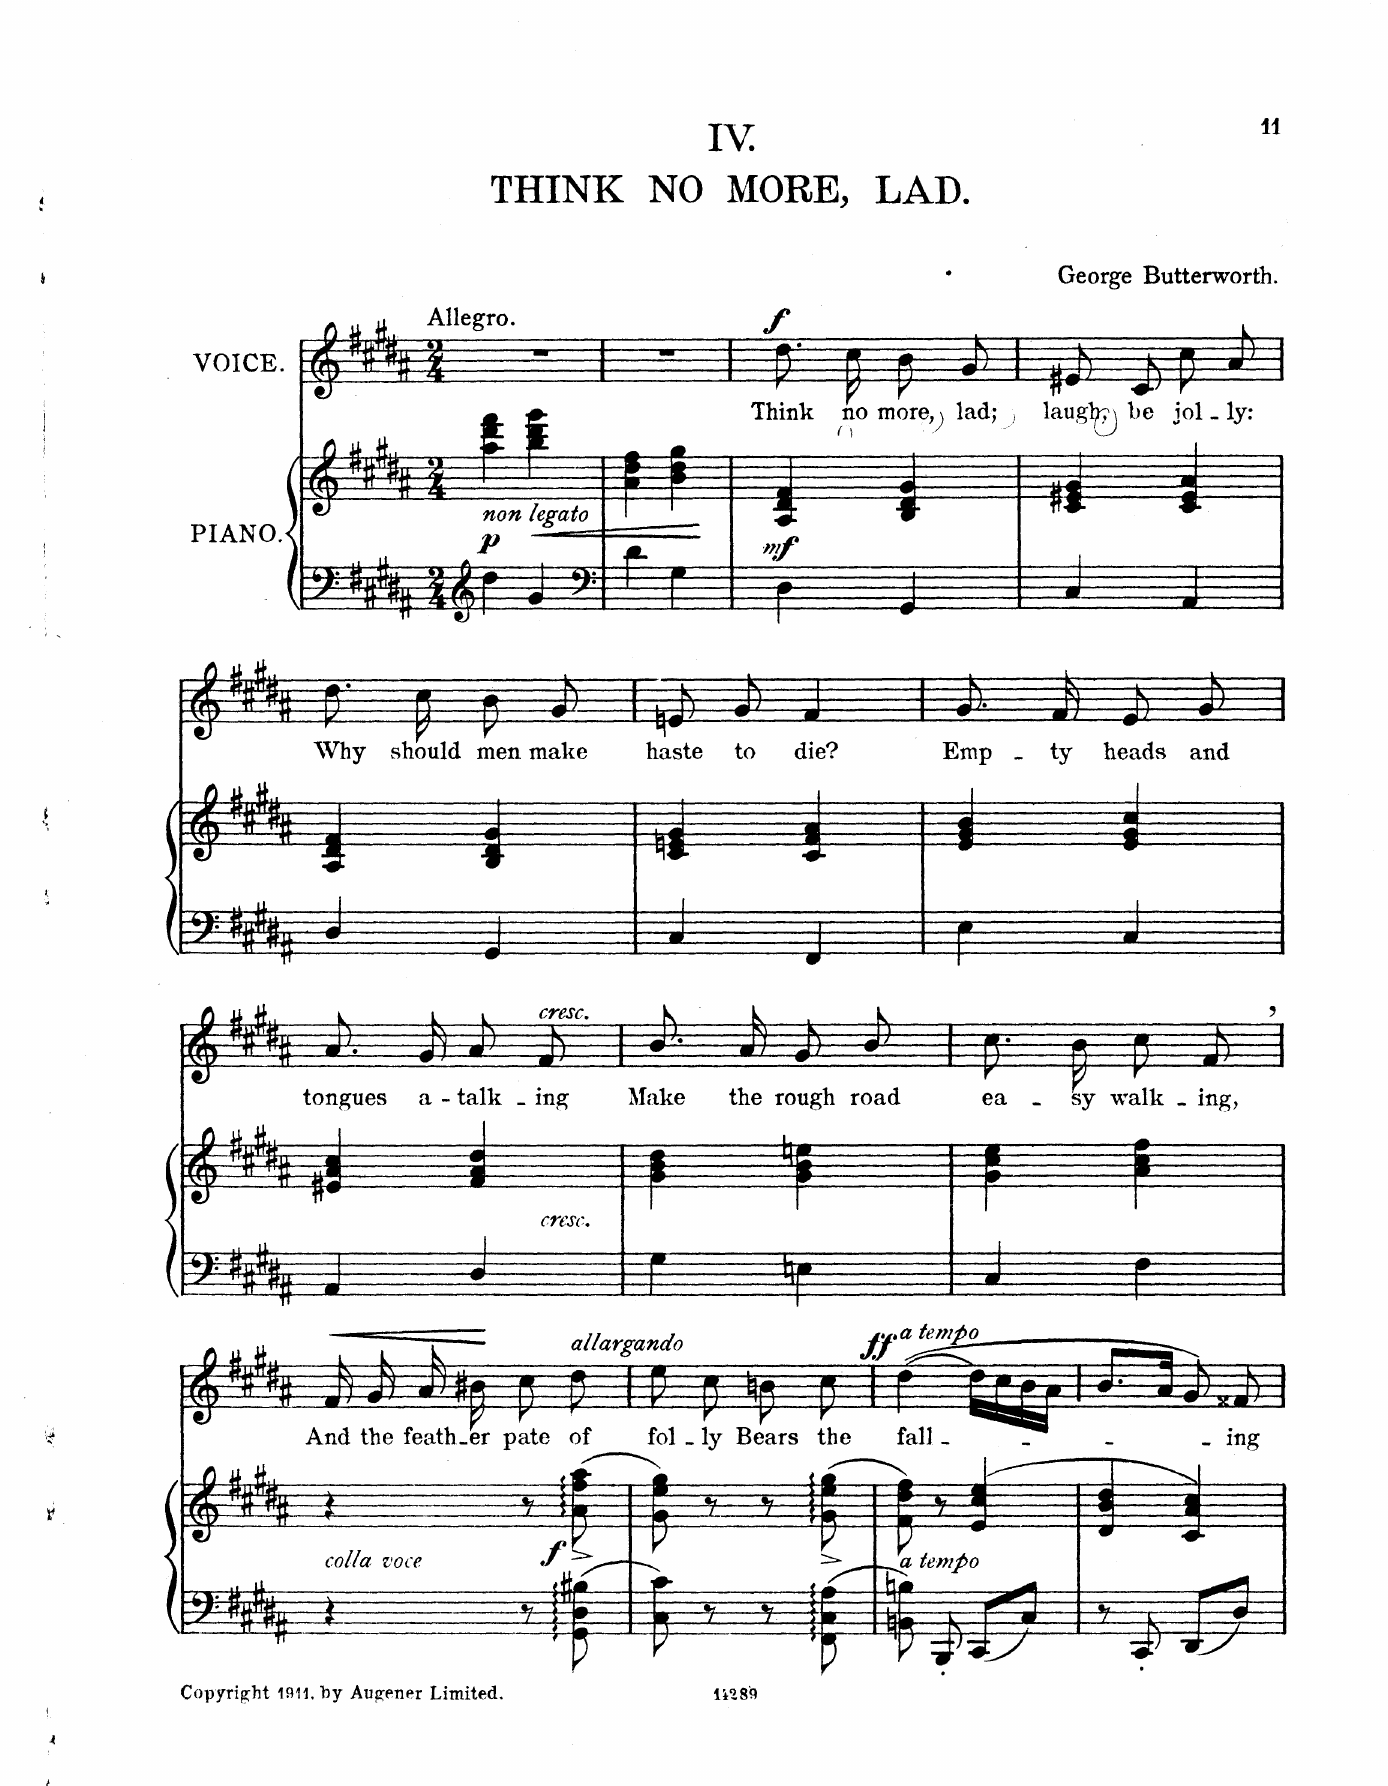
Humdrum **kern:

**kern	**kern	**dynam	**kern	**text	**dynam
*part2	*part2	*part2	*part1	*part1	*part1
*staff3	*staff2	*staff2/3	*staff1	*staff1	*staff1
*I"Piano	*	*	*I"Voice	*	*
*I'Pno	*	*	*	*	*
*clefG2	*clefG2	*	*clefG2	*	*
*k[f#c#g#d#a#]	*k[f#c#g#d#a#]	*	*k[f#c#g#d#a#]	*	*
*M2/4	*M2/4	*	*M2/4	*	*
=1	=1	=1	=1	=1	=1
!	!	!	!LO:TX:a:B:t=Allegro	!	!
!	!LO:TX:i:t=non legato	!	!	!	!
!	!	!LO:DY:b	!	!	!
4dd#\	4aa#\ 4ddd#\ 4fff#\	p	2r	.	.
!	!	!LO:HP:b	!	!	!
4g#/	4bb\ 4ddd#\ 4ggg#\	<	.	.	.
=2	=2	=2	=2	=2	=2
*clefF4	*	*	*	*	*
4d#\	4a#\ 4dd#\ 4ff#\	.	2r	.	.
4G#\	4b\ 4dd#\ 4gg#\	[	.	.	.
=3	=3	=3	=3	=3	=3
!	!	!LO:DY:b	!	!	!LO:DY:a
4D#\	4A#/ 4d#/ 4f#/	mf	8.dd#\	Think	f
.	.	.	16cc#\	no	.
4GG#/	4B/ 4d#/ 4g#/	.	8b\	more,	.
.	.	.	8g#/	lad;	.
=4	=4	=4	=4	=4	=4
4C#/	4c#/ 4e#X/ 4g#/	.	8e#X/	laugh,	.
.	.	.	8c#/	be	.
4AA#/	4c#/ 4e#/ 4a#/	.	8cc#\	jol-	.
.	.	.	8a#/	-ly:	.
=5	=5	=5	=5	=5	=5
4D#\	4A#/ 4d#/ 4f#/	.	8.dd#\	Why	.
.	.	.	16cc#\	should	.
4GG#/	4B/ 4d#/ 4g#/	.	8b\	men	.
.	.	.	8g#/	make	.
=6	=6	=6	=6	=6	=6
4C#/	4c#/ 4en/ 4g#/	.	8en/	haste	.
.	.	.	8g#/	to	.
4FF#/	4c#/ 4f#/ 4a#/	.	4f#/	die?	.
=7	=7	=7	=7	=7	=7
4E\	4e/ 4g#/ 4b/	.	8.g#/	Emp-	.
.	.	.	16f#/	-ty	.
4C#/	4e/ 4g#/ 4cc#/	.	8e/	heads	.
.	.	.	8g#/	and	.
=8	=8	=8	=8	=8	=8
*	*^	*	*	*	*
4AA#/	4e#X/ 4a#/ 4cc#/	4ryy	.	8.a#/	tongues	.
.	.	.	.	16g#/	a-	.
4D#/	4f#/ 4a#/ 4dd#/	8ryy	.	8a#/	-talk-	.
!	!	!	!	!LO:TX:a:i:t=cresc.	!	!
!	!	!LO:TX:b:i:t=cresc.	!	!	!	!
.	.	8ryy	.	8f#/	-ing	.
*	*v	*v	*	*	*	*
=9	=9	=9	=9	=9	=9
4G#\	4g#\ 4b\ 4dd#\	.	8.b/	Make	.
.	.	.	16a#/	the	.
4En\	4g#\ 4b\ 4een\	.	8g#/	rough	.
.	.	.	8b/	road	.
=10	=10	=10	=10	=10	=10
4C#/	4g#\ 4cc#\ 4ee\	.	8.cc#\	ea-	.
.	.	.	16b\	-sy	.
4F#\	4a#\ 4cc#\ 4ff#\	.	8cc#\	walk-	.
.	.	.	8f#,/	-ing,	.
=11	=11	=11	=11	=11	=11
!	!LO:TX:i:t=colla voce	!	!	!	!
!	!	!	!	!	!LO:HP:b
4r	4r	.	16f#/	And	<
.	.	.	16g#/	the	.
.	.	.	16a#/	feath-	.
.	.	.	16b#X\	-er	.
8r	8r	.	8cc#\	pate	[
!	!	!	!LO:TX:a:i:t=allargando	!	!
!	!	!LO:DY:b	!	!	!
8GG#\ 8D#\ 8B#X\	(8a#\^< 8ff#\^< 8aa#\^<	f	8dd#\	of	.
=12	=12	=12	=12	=12	=12
8C#\ 8c#\	8g#\ 8ee\ 8gg#\)	.	8ee\	fol-	.
8r	8r	.	8cc#\	-ly	.
8r	8r	.	8bn\	Bears	.
8FF#\ 8C#\ 8A#\	(8g#\^< 8ee\^< 8gg#\^<	.	8cc#\	the	.
=13	=13	=13	=13	=13	=13
!	!	!	!LO:TX:a:i:t=a tempo	!	!
!	!LO:TX:b:i:t=a tempo	!	!	!	!
!	!	!	!	!	!LO:DY:a
8BBn\ 8Bn\	8f#\ 8dd#\ 8ff#\)	.	([4dd#\	fall-	ff
8BBB'/	8r	.	.	.	.
8CC#/L	(>4e/ 4cc#/ 4ee/	.	16dd#\LL]	.	.
.	.	.	16cc#\	.	.
8C#/J	.	.	16b\	.	.
.	.	.	16a#\JJ	.	.
=14	=14	=14	=14	=14	=14
8r	4d#/ 4b/ 4dd#/	.	8.b/L	.	.
8CC#'/	.	.	.	.	.
.	.	.	16a#/Jk	.	.
8DD#/L	4c#/ 4a#/ 4cc#/)	.	8g#/)	.	.
8D#/J	.	.	8f##X/	-ing	.
=	=	=	=	=	=
*-	*-	*-	*-	*-	*-
